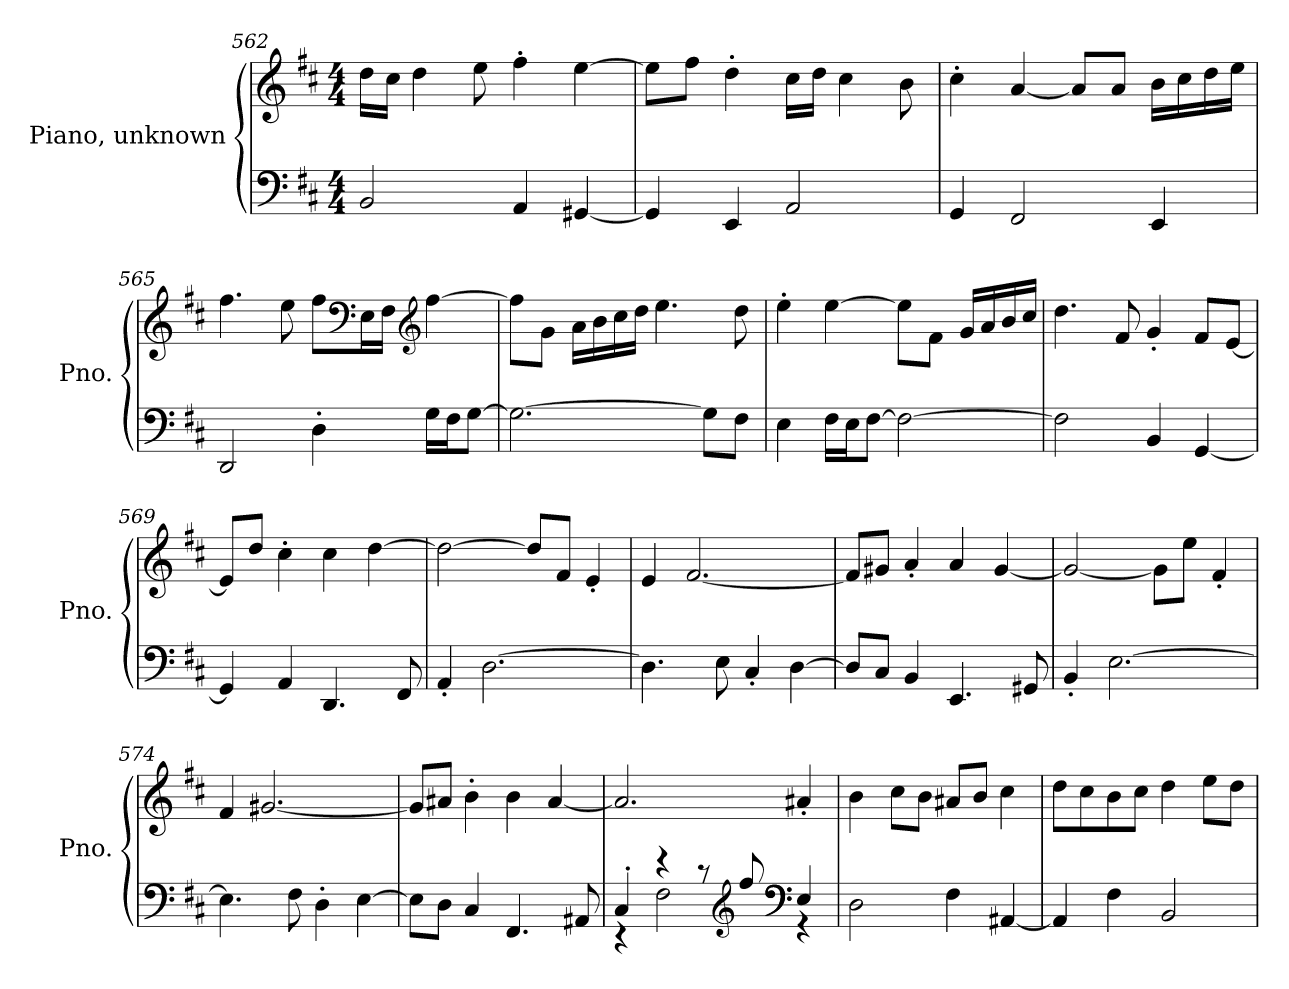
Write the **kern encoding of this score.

**kern	**kern
*part1	*part1
*staff2	*staff1
*I"Piano, unknown	*
*I'Pno.	*
*clefF4	*clefG2
*k[f#c#]	*k[f#c#]
*M4/4	*M4/4
=562	=562
2BB/	16dd\LL
.	16cc#\JJ
.	4dd\
.	8ee\
4AA/	4ff#'\
[4GG#X/	[4ee\
=563	=563
4GG#/]	8ee\L]
.	8ff#\J
4EE/	4dd'\
2AA/	16cc#\LL
.	16dd\JJ
.	4cc#\
.	8b\
=564	=564
4GG/	4cc#'\
2FF#/	[4a/
.	8a/L]
.	8a/J
4EE/	16b\LL
.	16cc#\
.	16dd\
.	16ee\JJ
!!LO:LB:g=z
=565	=565
2DD/	4.ff#\
.	8ee\
4D'\	8ff#\L
*	*clefF4
.	16E\L
.	16F#\JJ
*	*clefG2
16G\LL	[4ff#\
16F#\J	.
[8G\J	.
=566	=566
2.G\_	8ff#\L]
.	8g\J
.	16a\LL
.	16b\
.	16cc#\
.	16dd\JJ
.	4.ee\
8G\L]	.
8F#\J	8dd\
=567	=567
4E\	4ee'\
16F#\LL	[4ee\
16E\J	.
[8F#\J	.
2F#\_	8ee\L]
.	8f#\J
.	16g/LL
.	16a/
.	16b/
.	16cc#/JJ
=568	=568
2F#\]	4.dd\
.	8f#/
4BB/	4g'/
[4GG/	8f#/L
.	[8e/J
!!LO:PB:g=z
=569	=569
4GG/]	8e/L]
.	8dd/J
4AA/	4cc#'\
4.DD/	4cc#\
.	[4dd\
8FF#/	.
=570	=570
4AA'/	2dd\_
[2.D\	.
.	8dd/L]
.	8f#/J
.	4e'/
=571	=571
4.D\]	4e/
.	[2.f#/
8E\	.
4C#'/	.
[4D\	.
=572	=572
8D/L]	8f#/L]
8C#/J	8g#X/J
4BB/	4a'/
4.EE/	4a/
.	[4g#/
8GG#X/	.
=573	=573
4BB'/	2g#/_
[2.E\	.
.	8g#\L]
.	8ee\J
.	4f#'/
=574	=574
4.E\]	4f#/
.	[2.g#X/
8F#\	.
4D'\	.
[4E\	.
!!LO:LB:g=z
=575	=575
8E\L]	8g#/L]
8D\J	8a#X/J
4C#/	4b'\
4.FF#/	4b\
.	[4a#/
8AA#X/	.
=576	=576
*^	*
4C#'/	4r	2.a#/]
4r	2F#\	.
8r	.	.
*clefG2	*	*
8ff#/	.	.
*clefF4	*	*
4E/	4r	4a#X'/
*v	*v	*
=577	=577
2D\	4b\
.	8cc#\L
.	8b\J
4F#\	8a#X/L
.	8b/J
[4AA#X/	4cc#\
=578	=578
4AA#/]	8dd\L
.	8cc#\
4F#\	8b\
.	8cc#\J
2BB/	4dd\
.	8ee\L
.	8dd\J
=	=
*-	*-
